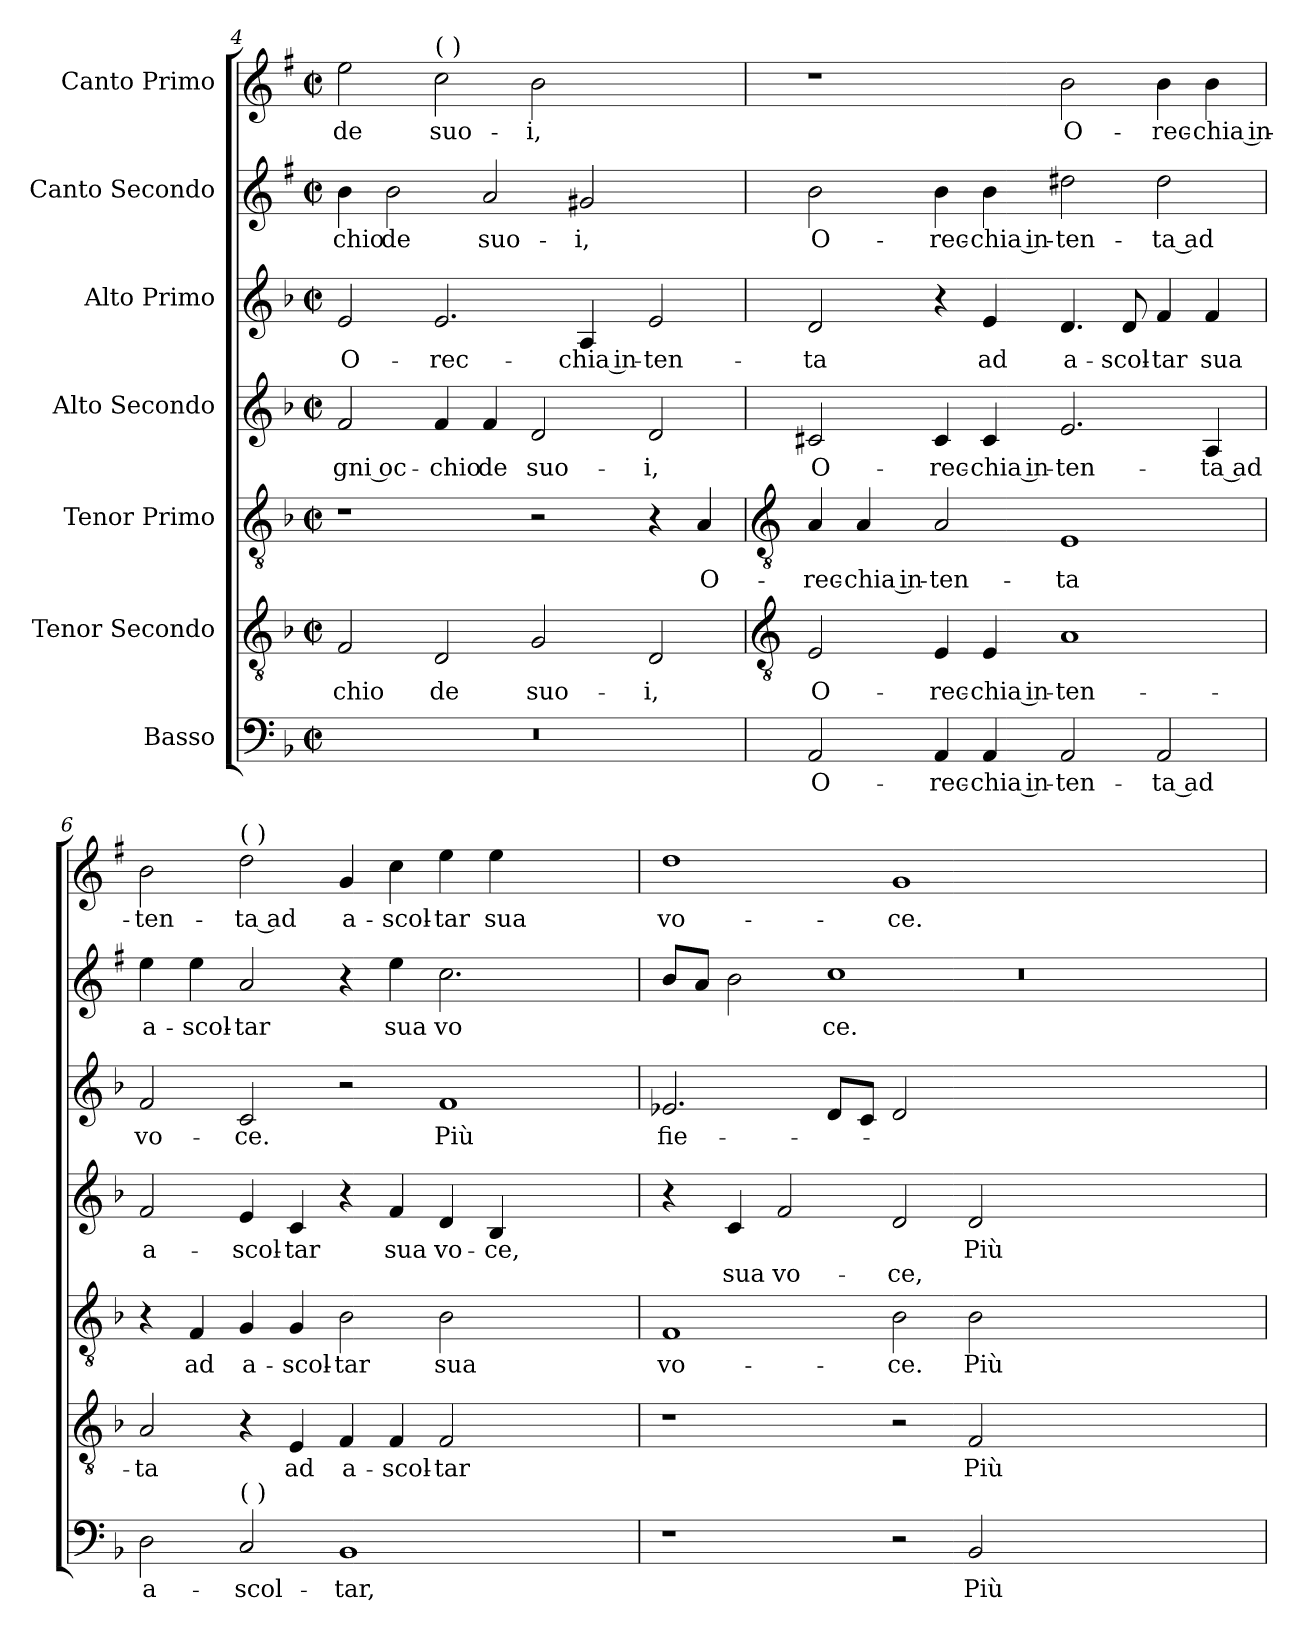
**kern	**text	**kern	**text	**kern	**text	**kern	**text	**text	**kern	**text	**kern	**text	**kern	**text
*part7	*part7	*part6	*part6	*part5	*part5	*part4	*part4	*part4	*part3	*part3	*part2	*part2	*part1	*part1
*staff7	*staff7	*staff6	*staff6	*staff5	*staff5	*staff4	*staff4	*staff4	*staff3	*staff3	*staff2	*staff2	*staff1	*staff1
*I"Basso	*	*I"Tenor Secondo	*	*I"Tenor Primo	*	*I"Alto Secondo	*	*	*I"Alto Primo	*	*I"Canto Secondo	*	*I"Canto Primo	*
!!LO:LB:g=z
*clefF4	*	*clefGv2	*	*clefGv2	*	*clefG2	*	*	*clefG2	*	*clefG2	*	*clefG2	*
*	*	*	*	*	*	*	*	*	*	*	*ITrd1c2	*	*ITrd1c2	*
*k[b-]	*	*k[b-]	*	*k[b-]	*	*k[b-]	*	*	*k[b-]	*	*k[b-]	*	*k[b-]	*
*F:	*	*F:	*	*F:	*	*F:	*	*	*F:	*	*F:	*	*F:	*
*M4/2	*	*M4/2	*	*M4/2	*	*M4/2	*	*	*M4/2	*	*M4/2	*	*M4/2	*
*met(c|)	*	*met(c|)	*	*met(c|)	*	*met(c|)	*	*	*met(c|)	*	*met(c|)	*	*met(c|)	*
=4B	=4B	=4B	=4B	=4B	=4B	=4B	=4B	=4B	=4B	=4B	=4B	=4B	=4B	=4B
!	!	!	!LO:LY:b	!	!	!	!LO:LY:b	!	!	!LO:LY:b	!	!LO:LY:b	!	!LO:LY:b
0r	.	2F	-chio	1r	.	2f	-gni oc-	.	2e	O-	4a	-chio	2dd	de
!	!	!	!	!	!	!	!	!	!	!	!	!LO:LY:b	!	!
.	.	.	.	.	.	.	.	.	.	.	2a	de	.	.
!	!	!	!	!	!	!	!	!	!	!	!	!	!LO:TX:a:t=(  )	!
!	!	!	!LO:LY:b	!	!	!	!LO:LY:b	!	!	!LO:LY:b	!	!	!	!LO:LY:b
.	.	2D	de	.	.	4f	-chio	.	2.e	-rec-	.	.	2b-	suo-
!	!	!	!	!	!	!	!LO:LY:b	!	!	!	!	!LO:LY:b	!	!
.	.	.	.	.	.	4f	de	.	.	.	2g	suo-	.	.
!	!	!	!LO:LY:b	!	!	!	!LO:LY:b	!	!	!	!	!	!	!LO:LY:b
.	.	2G	suo-	2r	.	2d	suo-	.	.	.	.	.	2a	-i,
!	!	!	!	!	!	!	!	!	!	!LO:LY:b	!	!LO:LY:b	!	!
.	.	.	.	.	.	.	.	.	4A	-chia in-	2f#X	-i,	.	.
!	!	!	!LO:LY:b	!	!	!	!LO:LY:b	!	!	!LO:LY:b	!	!	!	!
.	.	2D	-i,	4r	.	2d	-i,	.	2e	-ten-	.	.	2ryy	.
!	!	!	!	!	!LO:LY:b	!	!	!	!	!	!	!	!	!
.	.	.	.	4A	O-	.	.	.	.	.	4ryy	.	.	.
!!LO:LB:g=z
=5	=5	=5	=5	=5	=5	=5	=5	=5	=5	=5	=5	=5	=5	=5
*	*	*clefGv2	*	*clefGv2	*	*	*	*	*	*	*	*	*	*
!	!LO:LY:b	!	!LO:LY:b	!	!LO:LY:b	!	!LO:LY:b	!	!	!LO:LY:b	!	!LO:LY:b	!	!
2AA	O-	2E	O-	4A	-rec-	2c#X	O-	.	2d	-ta	2a	O-	1r	.
!	!	!	!	!	!LO:LY:b	!	!	!	!	!	!	!	!	!
.	.	.	.	4A	-chia in-	.	.	.	.	.	.	.	.	.
!	!LO:LY:b	!	!LO:LY:b	!	!LO:LY:b	!	!LO:LY:b	!	!	!	!	!LO:LY:b	!	!
4AA	-rec-	4E	-rec-	2A	-ten-	4c#	-rec-	.	4r	.	4a	-rec-	.	.
!	!LO:LY:b	!	!LO:LY:b	!	!	!	!LO:LY:b	!	!	!LO:LY:b	!	!LO:LY:b	!	!
4AA	-chia in-	4E	-chia in-	.	.	4c#	-chia in-	.	4e	ad	4a	-chia in-	.	.
!	!LO:LY:b	!	!LO:LY:b	!	!LO:LY:b	!	!LO:LY:b	!	!	!LO:LY:b	!	!LO:LY:b	!	!LO:LY:b
2AA	-ten-	1A	-ten-	1E	-ta	2.e	-ten-	.	4.d	a-	2cc#X	-ten-	2a	O-
!	!	!	!	!	!	!	!	!	!	!LO:LY:b	!	!	!	!
.	.	.	.	.	.	.	.	.	8d	-scol-	.	.	.	.
!	!LO:LY:b	!	!	!	!	!	!	!	!	!LO:LY:b	!	!LO:LY:b	!	!LO:LY:b
2AA	-ta ad	.	.	.	.	.	.	.	4f	-tar	2cc#	-ta ad	4a	-rec-
!	!	!	!	!	!	!	!LO:LY:b	!	!	!LO:LY:b	!	!	!	!LO:LY:b
.	.	.	.	.	.	4A	-ta ad	.	4f	sua	.	.	4a	-chia in-
=6	=6	=6	=6	=6	=6	=6	=6	=6	=6	=6	=6	=6	=6	=6
!	!LO:LY:b	!	!LO:LY:b	!	!	!	!LO:LY:b	!	!	!LO:LY:b	!	!LO:LY:b	!	!LO:LY:b
2D	a-	2A	-ta	4r	.	2f	a-	.	2f	vo-	4dd	a-	2a	-ten-
!	!	!	!	!	!LO:LY:b	!	!	!	!	!	!	!LO:LY:b	!	!
.	.	.	.	4F	ad	.	.	.	.	.	4dd	-scol-	.	.
!	!	!	!	!	!	!	!	!	!	!	!	!	!LO:TX:a:t=(  )	!
!LO:TX:a:t=(  )	!	!	!	!	!	!	!	!	!	!	!	!	!	!
!	!LO:LY:b	!	!	!	!LO:LY:b	!	!LO:LY:b	!	!	!LO:LY:b	!	!LO:LY:b	!	!LO:LY:b
2C	-scol-	4r	.	4G	a-	4e	-scol-	.	2c	-ce.	2g	-tar	2cc	-ta ad
!	!	!	!LO:LY:b	!	!LO:LY:b	!	!LO:LY:b	!	!	!	!	!	!	!
.	.	4E	ad	4G	-scol-	4c	-tar	.	.	.	.	.	.	.
!	!LO:LY:b	!	!LO:LY:b	!	!LO:LY:b	!	!	!	!	!	!	!	!	!LO:LY:b
1BB-	-tar,	4F	a-	2B-	-tar	4r	.	.	2r	.	4r	.	4f	a-
!	!	!	!LO:LY:b	!	!	!	!LO:LY:b	!	!	!	!	!LO:LY:b	!	!LO:LY:b
.	.	4F	-scol-	.	.	4f	sua	.	.	.	4dd	sua	4b-	-scol-
!	!	!	!LO:LY:b	!	!LO:LY:b	!	!LO:LY:b	!	!	!LO:LY:b	!	!LO:LY:b	!	!LO:LY:b
.	.	2F	-tar	2B-	sua	4d	vo-	.	1f	Più	2.b-	vo	4dd	-tar
!	!	!	!	!	!	!	!LO:LY:b	!	!	!	!	!	!	!LO:LY:b
.	.	.	.	.	.	4B-	-ce,	.	.	.	.	.	4dd	sua
2ryy	.	2ryy	.	2ryy	.	2ryy	.	.	.	.	.	.	2ryy	.
.	.	.	.	.	.	.	.	.	.	.	4ryy	.	.	.
=6A	=6A	=6A	=6A	=6A	=6A	=6A	=6A	=6A	=6A	=6A	=6A	=6A	=6A	=6A
!	!	!	!	!	!LO:LY:b	!	!	!	!	!LO:LY:b	!	!	!	!LO:LY:b
1r	.	1r	.	1F	vo-	4r	.	.	2.e-X	fie-	8aL	.	1cc	vo-
.	.	.	.	.	.	.	.	.	.	.	8gJ	.	.	.
!	!	!	!	!	!	!	!	!LO:LY:b	!	!	!	!	!	!
.	.	.	.	.	.	4c	.	sua	.	.	2a	.	.	.
!	!	!	!	!	!	!	!	!LO:LY:b	!	!	!	!	!	!
.	.	.	.	.	.	2f	.	vo-	.	.	.	.	.	.
!	!	!	!	!	!	!	!	!	!	!	!	!LO:LY:b	!	!
.	.	.	.	.	.	.	.	.	8dL	.	1b-	ce.	.	.
.	.	.	.	.	.	.	.	.	8cJ	.	.	.	.	.
!	!	!	!	!	!LO:LY:b	!	!	!LO:LY:b	!	!	!	!	!	!LO:LY:b
2r	.	2r	.	2B-	-ce.	2d	.	-ce,	2d	.	.	.	1f	-ce.
!	!LO:LY:b	!	!LO:LY:b	!	!LO:LY:b	!	!LO:LY:b	!	!	!	!	!	!	!
2BB-	Più	2F	Più	2B-	Più	2d	Più	.	0ryy	.	.	.	.	.
.	.	.	.	.	.	.	.	.	.	.	0r	.	.	.
1..ryy	.	1..ryy	.	1..ryy	.	1..ryy	.	.	.	.	.	.	1..ryy	.
.	.	.	.	.	.	.	.	.	4ryy	.	.	.	.	.
=	=	=	=	=	=	=	=	=	=	=	=	=	=	=
*-	*-	*-	*-	*-	*-	*-	*-	*-	*-	*-	*-	*-	*-	*-
